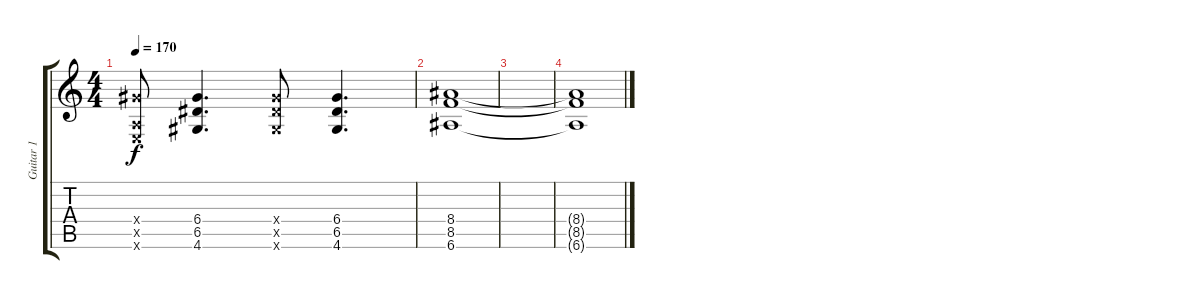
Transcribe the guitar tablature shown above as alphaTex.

\track ("Guitar 1" "Guitar 1") {instrument overdrivenguitar}
\staff {score tabs}
\tuning (E4 B3 G3 D3 A2 E2) {hide}
\ts (4 4)
\tempo 170
\clef g2
\ks c
(6.4{x} 0.5{x} 0.6{x}).8{dy f} (6.4 6.5 4.6).4{d} (6.4{x} 6.5{x} 4.6{x}).8 (6.4 6.5 4.6).4{d} |
(8.4 8.5 6.6).1 |
|
(8.4{t} 8.5{t} 6.6{t}).1
